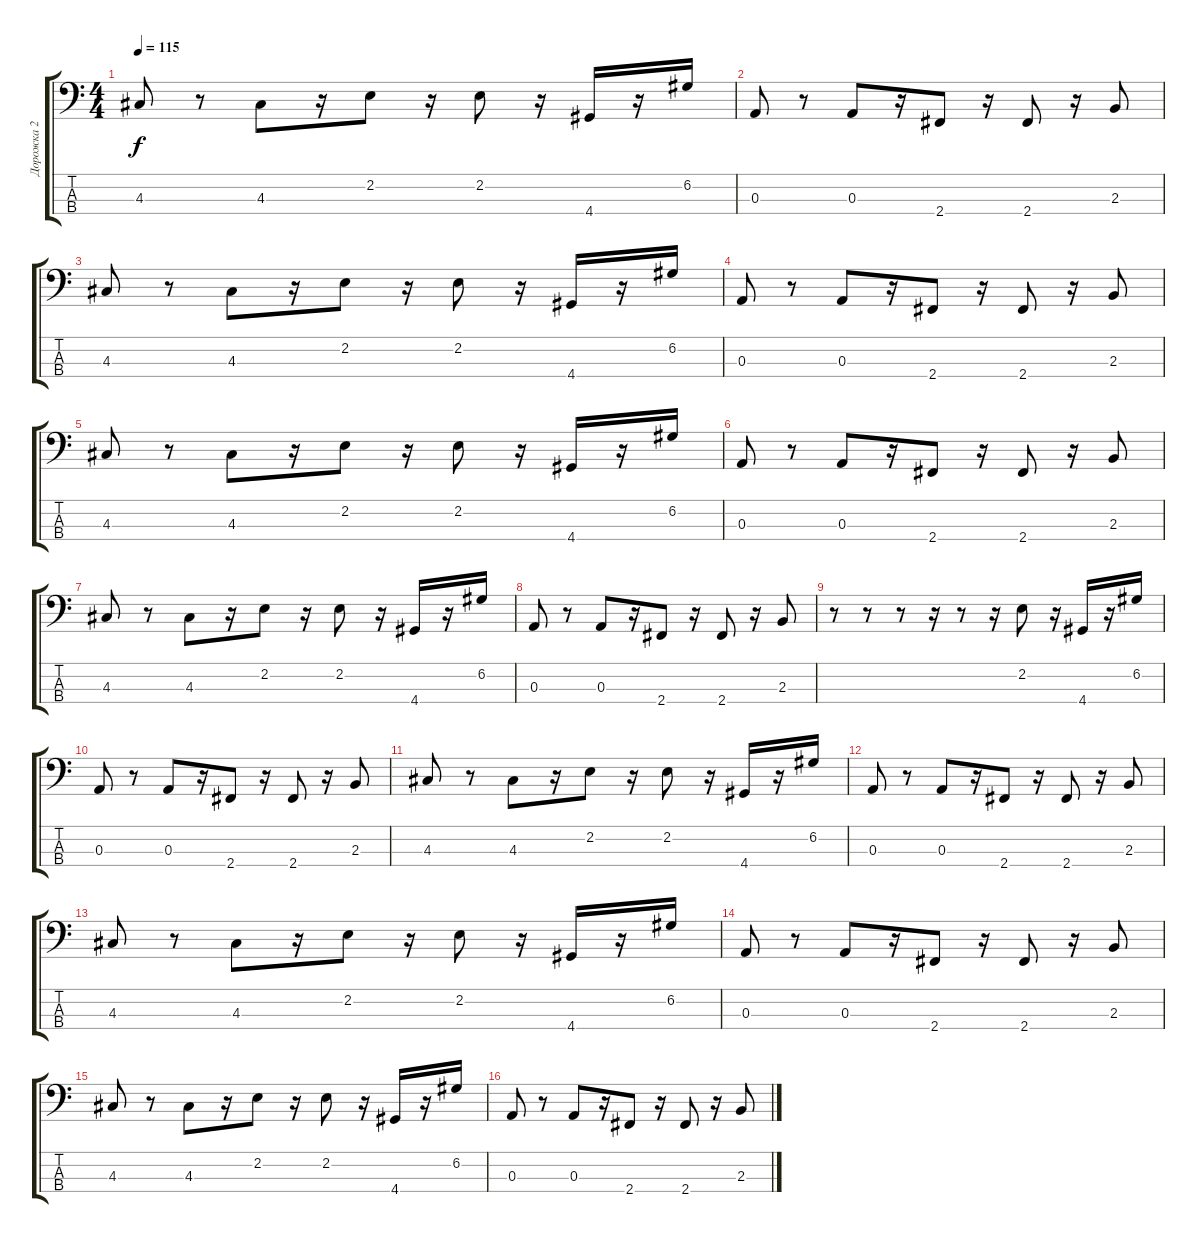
\track ("Дорожка 2" "Дорожка 2") {instrument acousticbass}
\staff {score tabs}
\tuning (G2 D2 A1 E1) {hide}
\ts (4 4)
\tempo 115
\clef f4
\ks c
4.3.8{dy f} r.8 4.3.8 r.16 2.2.8 r.16 2.2.8 r.16 4.4.16 r.16 6.2.16 |
0.3.8 r.8 0.3.8 r.16 2.4.8 r.16 2.4.8 r.16 2.3.8 |
4.3.8 r.8 4.3.8 r.16 2.2.8 r.16 2.2.8 r.16 4.4.16 r.16 6.2.16 |
0.3.8 r.8 0.3.8 r.16 2.4.8 r.16 2.4.8 r.16 2.3.8 |
4.3.8 r.8 4.3.8 r.16 2.2.8 r.16 2.2.8 r.16 4.4.16 r.16 6.2.16 |
0.3.8 r.8 0.3.8 r.16 2.4.8 r.16 2.4.8 r.16 2.3.8 |
4.3.8 r.8 4.3.8 r.16 2.2.8 r.16 2.2.8 r.16 4.4.16 r.16 6.2.16 |
0.3.8 r.8 0.3.8 r.16 2.4.8 r.16 2.4.8 r.16 2.3.8 |
r.8 r.8 r.8 r.16 r.8 r.16 2.2.8 r.16 4.4.16 r.16 6.2.16 |
0.3.8 r.8 0.3.8 r.16 2.4.8 r.16 2.4.8 r.16 2.3.8 |
4.3.8 r.8 4.3.8 r.16 2.2.8 r.16 2.2.8 r.16 4.4.16 r.16 6.2.16 |
0.3.8 r.8 0.3.8 r.16 2.4.8 r.16 2.4.8 r.16 2.3.8 |
4.3.8 r.8 4.3.8 r.16 2.2.8 r.16 2.2.8 r.16 4.4.16 r.16 6.2.16 |
0.3.8 r.8 0.3.8 r.16 2.4.8 r.16 2.4.8 r.16 2.3.8 |
4.3.8 r.8 4.3.8 r.16 2.2.8 r.16 2.2.8 r.16 4.4.16 r.16 6.2.16 |
0.3.8 r.8 0.3.8 r.16 2.4.8 r.16 2.4.8 r.16 2.3.8
